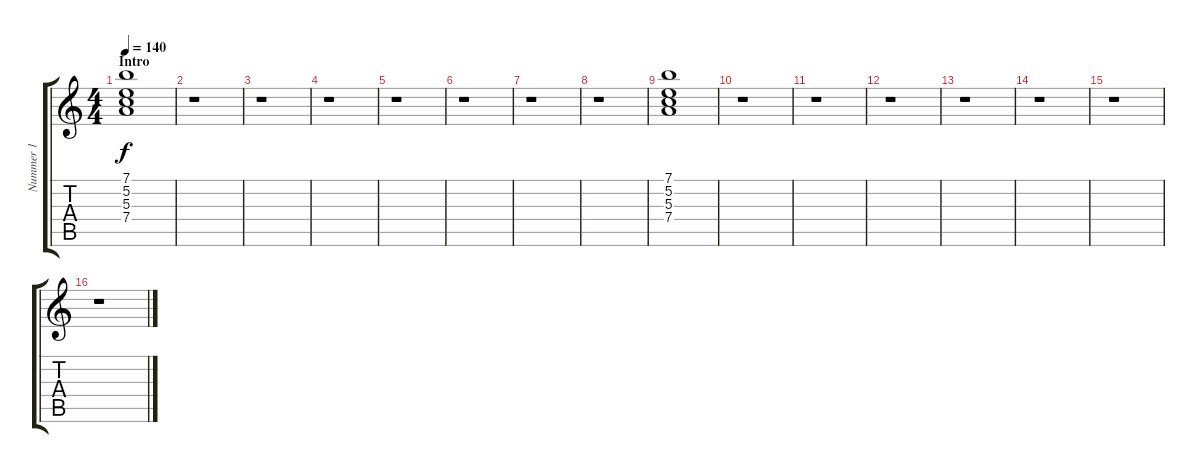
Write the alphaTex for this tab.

\track ("Nummer 1" "Nummer 1") {instrument electricguitarclean}
\staff {score tabs}
\tuning (E4 B3 G3 D3 A2 E2) {hide}
\ts (4 4)
\section ("" "Intro")
\tempo 140
\clef g2
\ks c
(7.1 5.2 5.3 7.4).1{dy f instrument electricguitarclean} |
r.1 |
r.1 |
r.1 |
r.1 |
r.1 |
r.1 |
r.1 |
(7.1 5.2 5.3 7.4).1 |
r.1 |
r.1 |
r.1 |
r.1 |
r.1 |
r.1 |
r.1
